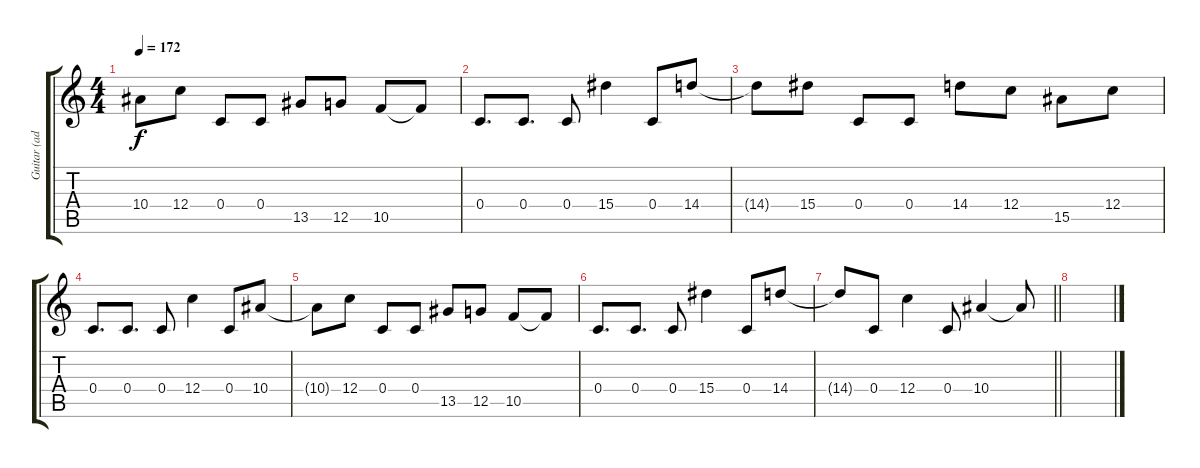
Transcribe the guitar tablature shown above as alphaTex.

\track ("Guitar (add.)" "Guitar (ad") {instrument distortionguitar}
\staff {score tabs}
\tuning (D4 A3 F3 C3 G2 C2) {hide}
\ts (4 4)
\tempo 172
\clef g2
\ks c
10.4{t}.8{dy f} 12.4.8 0.4.8 0.4.8 13.5.8 12.5.8 10.5.8 10.5{t}.8 |
0.4.8{d} 0.4.8{d} 0.4.8 15.4.4 0.4.8 14.4.8 |
14.4{t}.8 15.4.8 0.4.8 0.4.8 14.4.8 12.4.8 15.5.8 12.4.8 |
0.4.8{d} 0.4.8{d} 0.4.8 12.4.4 0.4.8 10.4.8 |
10.4{t}.8 12.4.8 0.4.8 0.4.8 13.5.8 12.5.8 10.5.8 10.5{t}.8 |
0.4.8{d} 0.4.8{d} 0.4.8 15.4.4 0.4.8 14.4.8 |
\barLineRight lightlight
14.4{t}.8 0.4.8 12.4.4 0.4.8 10.4.4 10.4{t}.8 |
\section ("" " ")
